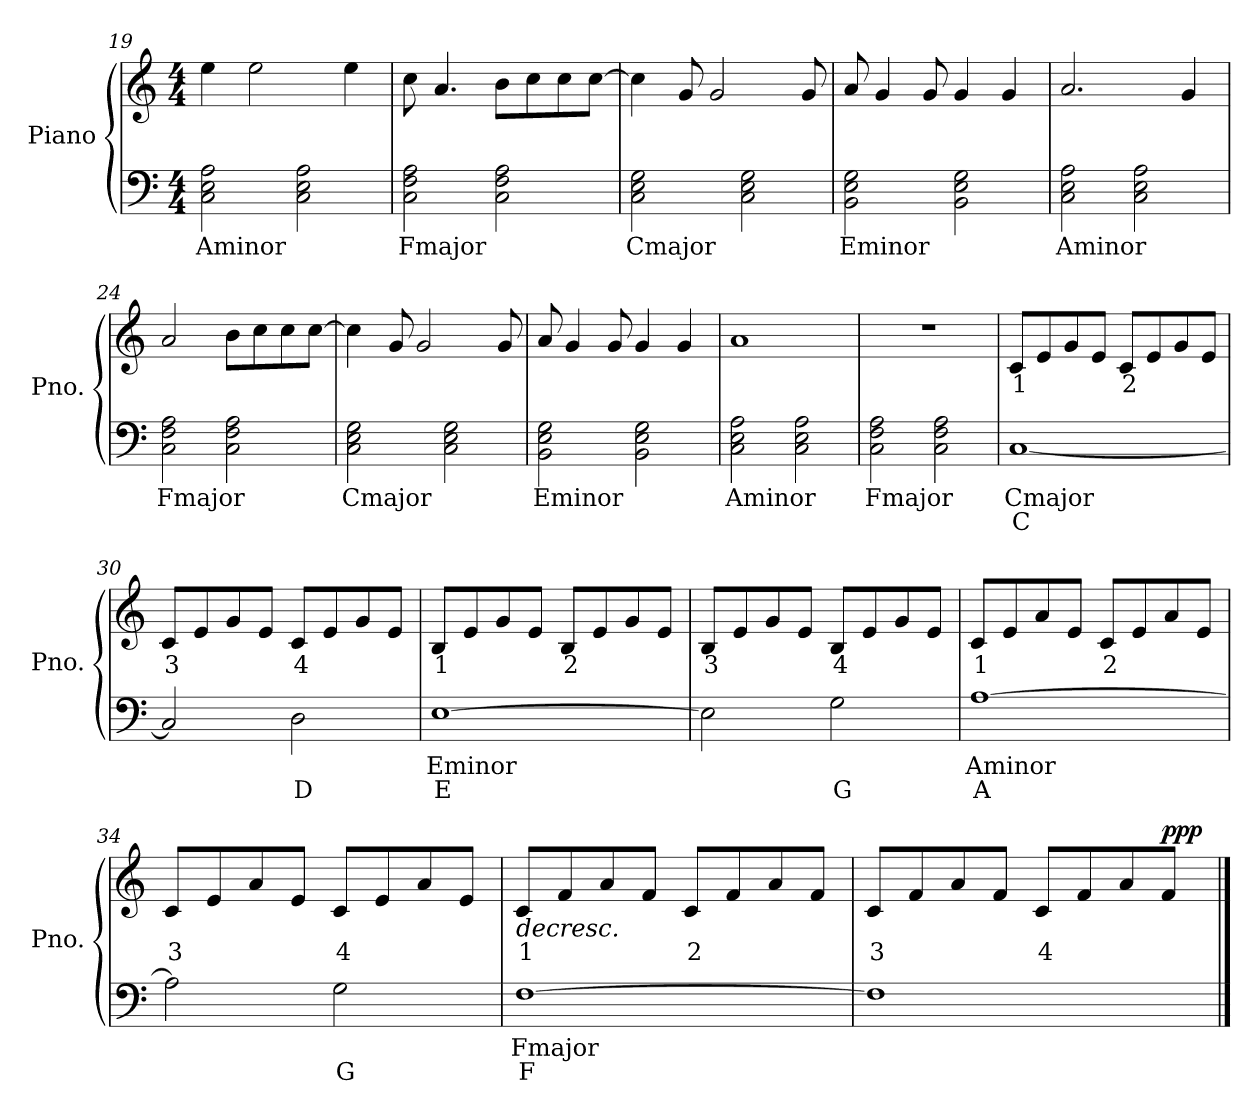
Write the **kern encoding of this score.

**kern	**text	**text	**kern	**text	**dynam
*part1	*part1	*part1	*part1	*part1	*part1
*staff2	*staff2	*staff2	*staff1	*staff1	*staff1/2
*I"Piano	*	*	*	*	*
*I'Pno.	*	*	*	*	*
*clefF4	*	*	*clefG2	*	*
*k[]	*	*	*k[]	*	*
*M4/4	*	*	*M4/4	*	*
=19	=19	=19	=19	=19	=19
!	!LO:LY:b	!	!	!	!
2C\ 2E\ 2A\	Aminor	.	4ee\	.	.
.	.	.	2ee\	.	.
2C\ 2E\ 2A\	.	.	.	.	.
.	.	.	4ee\	.	.
!!LO:LB:g=z
=20	=20	=20	=20	=20	=20
!	!LO:LY:b	!	!	!	!
2C\ 2F\ 2A\	Fmajor	.	8cc\	.	.
.	.	.	4.a/	.	.
2C\ 2F\ 2A\	.	.	8b\L	.	.
.	.	.	8cc\	.	.
.	.	.	8cc\	.	.
.	.	.	[8cc\J	.	.
=21	=21	=21	=21	=21	=21
!	!LO:LY:b	!	!	!	!
2C\ 2E\ 2G\	Cmajor	.	4cc\]	.	.
.	.	.	8g/	.	.
.	.	.	2g/	.	.
2C\ 2E\ 2G\	.	.	.	.	.
.	.	.	8g/	.	.
=22	=22	=22	=22	=22	=22
!	!LO:LY:b	!	!	!	!
2BB\ 2E\ 2G\	Eminor	.	8a/	.	.
.	.	.	4g/	.	.
.	.	.	8g/	.	.
2BB\ 2E\ 2G\	.	.	4g/	.	.
.	.	.	4g/	.	.
=23	=23	=23	=23	=23	=23
!	!LO:LY:b	!	!	!	!
2C\ 2E\ 2A\	Aminor	.	2.a/	.	.
2C\ 2E\ 2A\	.	.	.	.	.
.	.	.	4g/	.	.
=24	=24	=24	=24	=24	=24
!	!LO:LY:b	!	!	!	!
2C\ 2F\ 2A\	Fmajor	.	2a/	.	.
2C\ 2F\ 2A\	.	.	8b\L	.	.
.	.	.	8cc\	.	.
.	.	.	8cc\	.	.
.	.	.	[8cc\J	.	.
=25	=25	=25	=25	=25	=25
!	!LO:LY:b	!	!	!	!
2C\ 2E\ 2G\	Cmajor	.	4cc\]	.	.
.	.	.	8g/	.	.
.	.	.	2g/	.	.
2C\ 2E\ 2G\	.	.	.	.	.
.	.	.	8g/	.	.
!!LO:LB:g=z
=26	=26	=26	=26	=26	=26
!	!LO:LY:b	!	!	!	!
2BB\ 2E\ 2G\	Eminor	.	8a/	.	.
.	.	.	4g/	.	.
.	.	.	8g/	.	.
2BB\ 2E\ 2G\	.	.	4g/	.	.
.	.	.	4g/	.	.
=27	=27	=27	=27	=27	=27
!	!LO:LY:b	!	!	!	!
2C\ 2E\ 2A\	Aminor	.	1a	.	.
2C\ 2E\ 2A\	.	.	.	.	.
=28	=28	=28	=28	=28	=28
!	!LO:LY:b	!	!	!	!
2C\ 2F\ 2A\	Fmajor	.	1r	.	.
2C\ 2F\ 2A\	.	.	.	.	.
=29	=29	=29	=29	=29	=29
!	!LO:LY:b	!LO:LY:b	!	!LO:LY:b	!
[1C	Cmajor	C	8c/L	1	.
.	.	.	8e/	.	.
.	.	.	8g/	.	.
.	.	.	8e/J	.	.
!	!	!	!	!LO:LY:b	!
.	.	.	8c/L	2	.
.	.	.	8e/	.	.
.	.	.	8g/	.	.
.	.	.	8e/J	.	.
=30	=30	=30	=30	=30	=30
!	!	!	!	!LO:LY:b	!
2C/]	.	.	8c/L	3	.
.	.	.	8e/	.	.
.	.	.	8g/	.	.
.	.	.	8e/J	.	.
!	!	!LO:LY:b	!	!LO:LY:b	!
2D\	.	D	8c/L	4	.
.	.	.	8e/	.	.
.	.	.	8g/	.	.
.	.	.	8e/J	.	.
=31	=31	=31	=31	=31	=31
!	!LO:LY:b	!LO:LY:b	!	!LO:LY:b	!
[1E	Eminor	E	8B/L	1	.
.	.	.	8e/	.	.
.	.	.	8g/	.	.
.	.	.	8e/J	.	.
!	!	!	!	!LO:LY:b	!
.	.	.	8B/L	2	.
.	.	.	8e/	.	.
.	.	.	8g/	.	.
.	.	.	8e/J	.	.
!!LO:PB:g=z
=32	=32	=32	=32	=32	=32
!	!	!	!	!LO:LY:b	!
2E\]	.	.	8B/L	3	.
.	.	.	8e/	.	.
.	.	.	8g/	.	.
.	.	.	8e/J	.	.
!	!	!LO:LY:b	!	!LO:LY:b	!
2G\	.	G	8B/L	4	.
.	.	.	8e/	.	.
.	.	.	8g/	.	.
.	.	.	8e/J	.	.
=33	=33	=33	=33	=33	=33
!	!LO:LY:b	!LO:LY:b	!	!LO:LY:b	!
[1A	Aminor	A	8c/L	1	.
.	.	.	8e/	.	.
.	.	.	8a/	.	.
.	.	.	8e/J	.	.
!	!	!	!	!LO:LY:b	!
.	.	.	8c/L	2	.
.	.	.	8e/	.	.
.	.	.	8a/	.	.
.	.	.	8e/J	.	.
=34	=34	=34	=34	=34	=34
!	!	!	!	!LO:LY:b	!
2A\]	.	.	8c/L	3	.
.	.	.	8e/	.	.
.	.	.	8a/	.	.
.	.	.	8e/J	.	.
!	!	!LO:LY:b	!	!LO:LY:b	!
2G\	.	G	8c/L	4	.
.	.	.	8e/	.	.
.	.	.	8a/	.	.
.	.	.	8e/J	.	.
=35	=35	=35	=35	=35	=35
!	!LO:LY:b	!LO:LY:b	!	!LO:LY:b	!LO:HP:b
[1F	Fmajor	F	8c/L	1	>
.	.	.	8f/	.	.
.	.	.	8a/	.	.
.	.	.	8f/J	.	.
!	!	!	!	!LO:LY:b	!
.	.	.	8c/L	2	.
.	.	.	8f/	.	.
.	.	.	8a/	.	.
.	.	.	8f/J	.	.
=36	=36	=36	=36	=36	=36
!	!	!	!	!LO:LY:b	!
1F]	.	.	8c/L	3	.
.	.	.	8f/	.	.
.	.	.	8a/	.	.
.	.	.	8f/J	.	.
!	!	!	!	!LO:LY:b	!
.	.	.	8c/L	4	.
.	.	.	8f/	.	.
.	.	.	8a/	.	.
!	!	!	!	!	!LO:DY:b
.	.	.	8f/J	.	ppp
.	.	.	.	.	]
==	==	==	==	==	==
*-	*-	*-	*-	*-	*-
